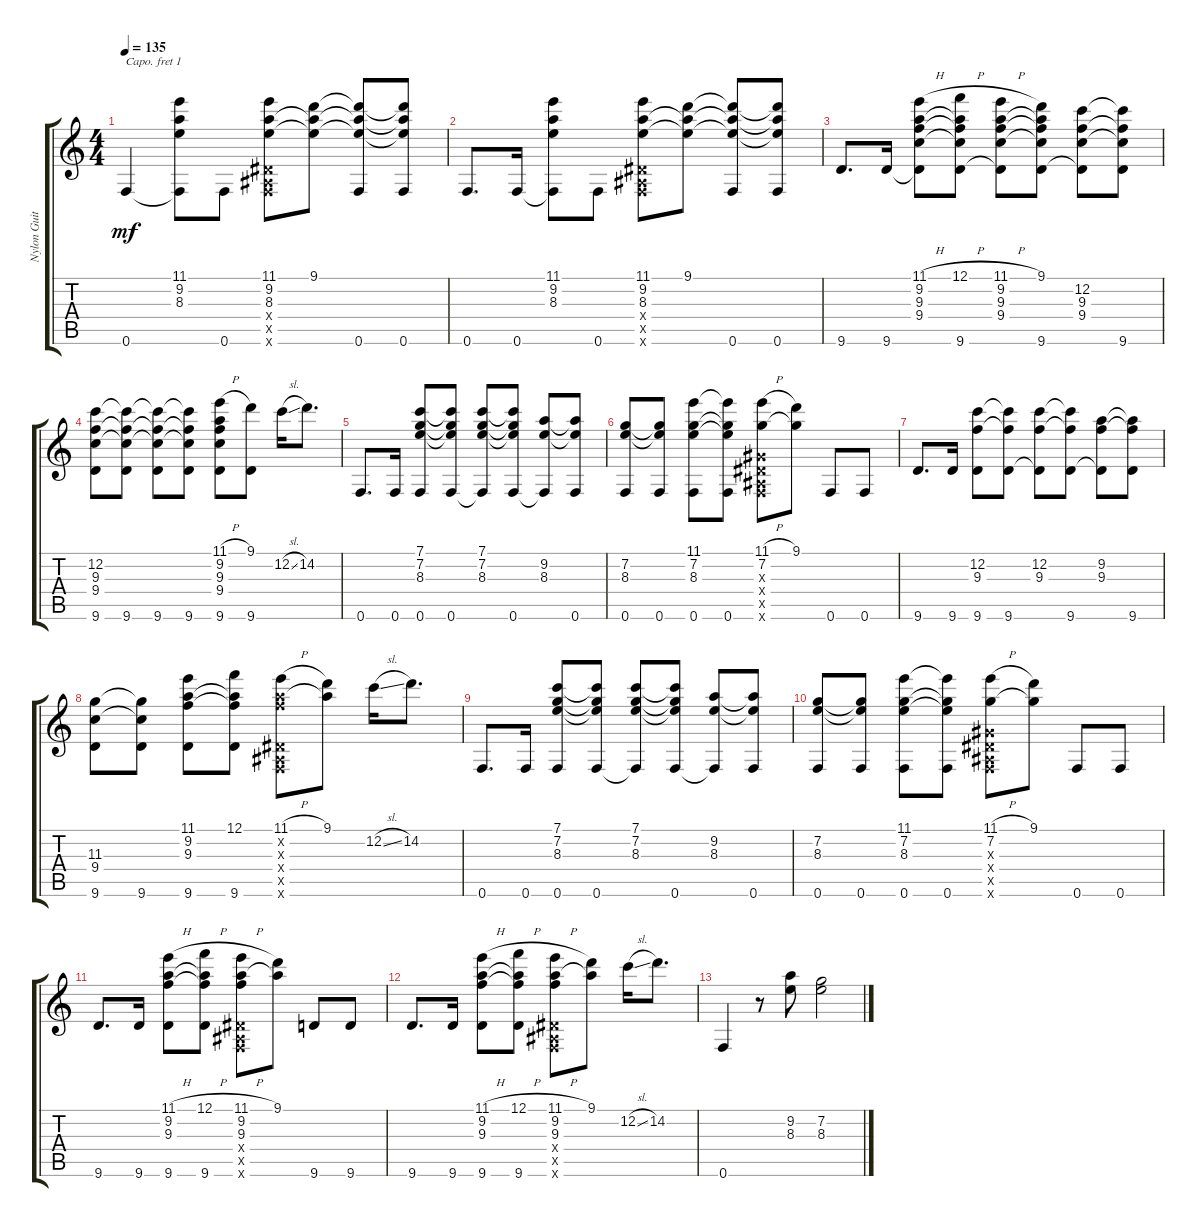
\track ("Nylon Guitar" "Nylon Guit") {instrument acousticguitarnylon}
\staff {score tabs}
\capo 1
\tuning (E4 B3 G3 D3 A2 E2) {hide}
\ts (4 4)
\tempo 135
\clef g2
\ks c
0.6.4{dy mf} (11.1 9.2 8.3 0.6{t}).8 0.6.8 (11.1 9.2 8.3 0.4{x} 0.5{x} 0.6{x}).8 (9.1 9.2{t} 8.3{t}).8 (9.1{t} 9.2{t} 8.3{t} 0.6).8 (9.1{t} 9.2{t} 8.3{t} 0.6).8 |
0.6.8{d} 0.6.16 (11.1 9.2 8.3 0.6{t}).8 0.6.8 (11.1 9.2 8.3 0.4{x} 0.5{x} 0.6{x}).8 (9.1 9.2{t} 8.3{t}).8 (9.1{t} 9.2{t} 8.3{t} 0.6).8 (9.1{t} 9.2{t} 8.3{t} 0.6).8 |
9.6.8{d} 9.6.16 (11.1{h} 9.2 9.3 9.4 9.6{t}).8 (12.1{h} 9.2{t} 9.3{t} 9.4{t} 9.6).8 (11.1{h} 9.2 9.3 9.4 9.6{t}).8 (9.1 9.2{t} 9.3{t} 9.4{t} 9.6).8 (12.2 9.3 9.4 9.6{t}).8 (12.2{t} 9.3{t} 9.4{t} 9.6).8 |
(12.2 9.3 9.4 9.6).8 (12.2{t} 9.3{t} 9.4{t} 9.6).8 (12.2{t} 9.3{t} 9.4{t} 9.6).8 (12.2{t} 9.3{t} 9.4{t} 9.6).8 (11.1{h} 9.2 9.3 9.4 9.6).8 (9.1 9.6).8 12.2{sl}.16 14.2.8{d} |
0.6.8{d} 0.6.16 (7.1 7.2 8.3 0.6).8 (7.1{t} 7.2{t} 8.3{t} 0.6).8 (7.1 7.2 8.3 0.6{t}).8 (7.1{t} 7.2{t} 8.3{t} 0.6).8 (9.2 8.3 0.6{t}).8 (9.2{t} 8.3{t} 0.6).8 |
(7.2 8.3 0.6).8 (7.2{t} 8.3{t} 0.6).8 (11.1 7.2 8.3 0.6).8 (11.1{t} 7.2{t} 8.3{t} 0.6).8 (11.1{h} 7.2 0.3{x} 0.4{x} 0.5{x} 0.6{x}).8 (9.1 7.2{t}).8 0.6.8 0.6.8 |
9.6.8{d} 9.6.16 (12.2 9.3 9.6).8 (12.2{t} 9.3{t} 9.6).8 (12.2 9.3 9.6{t}).8 (12.2{t} 9.3{t} 9.6).8 (9.2 9.3 9.6{t}).8 (9.2{t} 9.3{t} 9.6).8 |
(11.3 9.4 9.6).8 (11.3{t} 9.4{t} 9.6).8 (11.1 9.2 9.3 9.6).8 (12.1 9.2{t} 9.3{t} 9.6).8 (11.1{h} 9.2{x} 9.3{x} 0.4{x} 0.5{x} 0.6{x}).8 (9.1 9.2{t}).8 12.2{sl}.16 14.2.8{d} |
0.6.8{d} 0.6.16 (7.1 7.2 8.3 0.6).8 (7.1{t} 7.2{t} 8.3{t} 0.6).8 (7.1 7.2 8.3 0.6{t}).8 (7.1{t} 7.2{t} 8.3{t} 0.6).8 (9.2 8.3 0.6{t}).8 (9.2{t} 8.3{t} 0.6).8 |
(7.2 8.3 0.6).8 (7.2{t} 8.3{t} 0.6).8 (11.1 7.2 8.3 0.6).8 (11.1{t} 7.2{t} 8.3{t} 0.6).8 (11.1{h} 7.2 0.3{x} 0.4{x} 0.5{x} 0.6{x}).8 (9.1 7.2{t}).8 0.6.8 0.6.8 |
9.6.8{d} 9.6.16 (11.1{h} 9.2 9.3 9.6).8 (12.1{h} 9.2{t} 9.3{t} 9.6).8 (11.1{h} 9.2 9.3 0.4{x} 0.5{x} 0.6{x}).8 (9.1 9.2{t}).8 9.6.8 9.6.8 |
9.6.8{d} 9.6.16 (11.1{h} 9.2 9.3 9.6).8 (12.1{h} 9.2{t} 9.3{t} 9.6).8 (11.1{h} 9.2 9.3 0.4{x} 0.5{x} 0.6{x}).8 (9.1 9.2{t}).8 12.2{sl}.16 14.2.8{d} |
0.6.4 r.8 (9.2 8.3).8 (7.2 8.3).2
